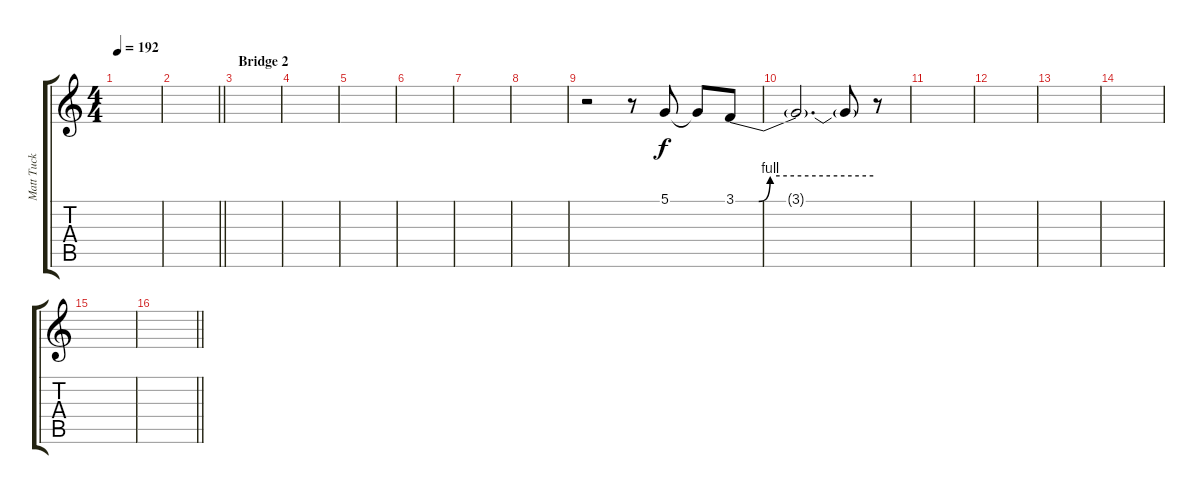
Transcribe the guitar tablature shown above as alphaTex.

\track ("Matt Tuck (Backing Vocals)" "Matt Tuck ") {instrument oboe}
\staff {score tabs}
\tuning (D4 A3 F3 C3 G2 C2) {hide}
\ts (4 4)
\tempo 192
\clef g2
\ks c
|
\barLineRight lightlight
|
\section ("" "Bridge 2")
|
|
|
|
|
|
r.2 r.8 5.1.8 5.1{t}.8 3.1{be (custom 0 0 10 0 15 4 60 4)}.8 |
3.1{t}.2{d} 3.1{t}.8 r.8 |
|
|
|
|
|
\barLineRight lightlight
